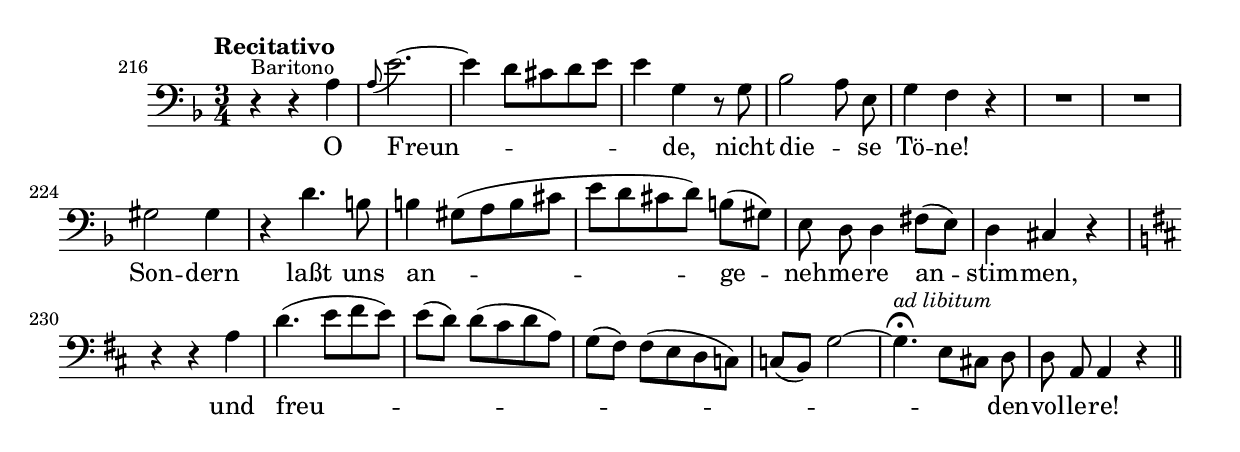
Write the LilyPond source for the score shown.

%% DO NOT EDIT this file manually; it is automatically
%% generated from LSR http://lsr.di.unimi.it
%% Make any changes in LSR itself, or in Documentation/snippets/new/ ,
%% and then run scripts/auxiliar/makelsr.py
%%
%% This file is in the public domain.
\version "2.18.0"

\header {
  lsrtags = "headword"

  texidoc = "
Vocal headword

"
  doctitle = "Vocal headword"
} % begin verbatim

%% http://lsr.di.unimi.it/LSR/Item?id=832
%% see also http://lilypond.org/doc/v2.18/Documentation/notation/vocal-music

% L. van Beethoven. Symphony No. 9 in D minor, op.125; Finale
% mm. 216 -- 236
% Text: F. von Schiller

\score {
  \new Staff \relative c' {
    \set Score.currentBarNumber = 216
    \bar ""  % make first bar number be shown
    \clef bass \key d \minor \time 3/4
    \tempo "Recitativo"
    \autoBeamOff
    r4^\markup { \small Baritono } r a
    \appoggiatura a8 e'2. ~
    e4 d8[ cis d e]
    e4 g, r8 g
    bes2 a8 e
    g4 f r
    R2.*2
    gis2 gis4
    r4 d'4. b8
    b4 gis8([ a b cis]
    e8[ d cis d)] b([ gis)]
    e8 d d4 fis8([ e)]
    d4 cis r
    \key d \major
    r4 r a'
    d4.( e8[ fis e)]
    e([ d)] d([ cis d a)]
    g8([ fis)] fis([ e d c)]
    c8([ b)] g'2~
    \once \override Script.outside-staff-priority = #1 % put fermata closer to staff
    g4.\fermata ^\markup { \small \italic "ad libitum" } e8[ cis!] d
    d8 a a4 r \bar "||"

    % \time 4/4 \tempo "Allegro assai"
    % R1
    % e''4^\f d r2
    % R1
    % e4( ^\f d2) a8([ g)]
  }
  \addlyrics {
    O Freun -- _ _ de, nicht die -- _ se Tö -- ne!
    Son -- dern laßt uns an -- _ ge -- neh -- me -- re an -- stim -- men,
    und freu -- _ _ _ _ _ _ _ den -- vol -- le -- re!
    % Freu -- de, Freu -- de,__
  }
}
